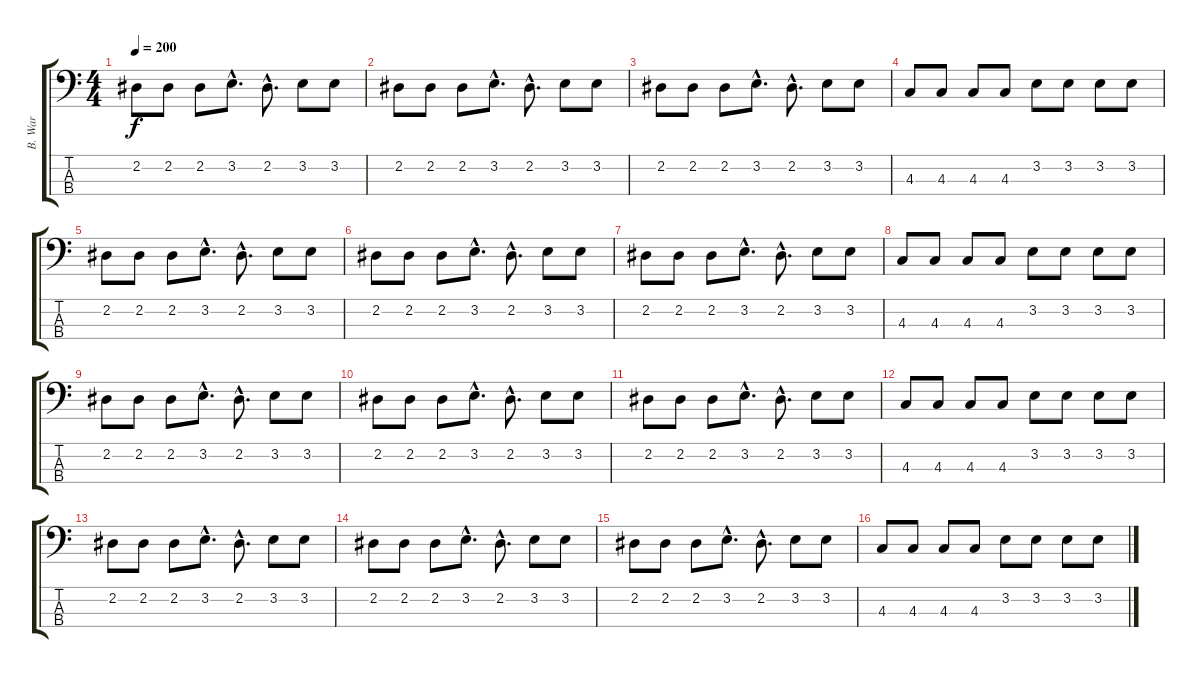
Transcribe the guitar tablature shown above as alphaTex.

\track ("B. War" "B. War") {instrument electricbassfinger}
\staff {score tabs}
\tuning (Gb2 Db2 Ab1 Eb1) {hide}
\ts (4 4)
\tempo 200
\clef f4
\ks c
2.2.8{dy f} 2.2.8 2.2.8 3.2{hac}.8{d} 2.2{hac}.8{d} 3.2.8 3.2.8 |
2.2.8 2.2.8 2.2.8 3.2{hac}.8{d} 2.2{hac}.8{d} 3.2.8 3.2.8 |
2.2.8 2.2.8 2.2.8 3.2{hac}.8{d} 2.2{hac}.8{d} 3.2.8 3.2.8 |
4.3.8 4.3.8 4.3.8 4.3.8 3.2.8 3.2.8 3.2.8 3.2.8 |
2.2.8 2.2.8 2.2.8 3.2{hac}.8{d} 2.2{hac}.8{d} 3.2.8 3.2.8 |
2.2.8 2.2.8 2.2.8 3.2{hac}.8{d} 2.2{hac}.8{d} 3.2.8 3.2.8 |
2.2.8 2.2.8 2.2.8 3.2{hac}.8{d} 2.2{hac}.8{d} 3.2.8 3.2.8 |
4.3.8 4.3.8 4.3.8 4.3.8 3.2.8 3.2.8 3.2.8 3.2.8 |
2.2.8 2.2.8 2.2.8 3.2{hac}.8{d} 2.2{hac}.8{d} 3.2.8 3.2.8 |
2.2.8 2.2.8 2.2.8 3.2{hac}.8{d} 2.2{hac}.8{d} 3.2.8 3.2.8 |
2.2.8 2.2.8 2.2.8 3.2{hac}.8{d} 2.2{hac}.8{d} 3.2.8 3.2.8 |
4.3.8 4.3.8 4.3.8 4.3.8 3.2.8 3.2.8 3.2.8 3.2.8 |
2.2.8 2.2.8 2.2.8 3.2{hac}.8{d} 2.2{hac}.8{d} 3.2.8 3.2.8 |
2.2.8 2.2.8 2.2.8 3.2{hac}.8{d} 2.2{hac}.8{d} 3.2.8 3.2.8 |
2.2.8 2.2.8 2.2.8 3.2{hac}.8{d} 2.2{hac}.8{d} 3.2.8 3.2.8 |
4.3.8 4.3.8 4.3.8 4.3.8 3.2.8 3.2.8 3.2.8 3.2.8
